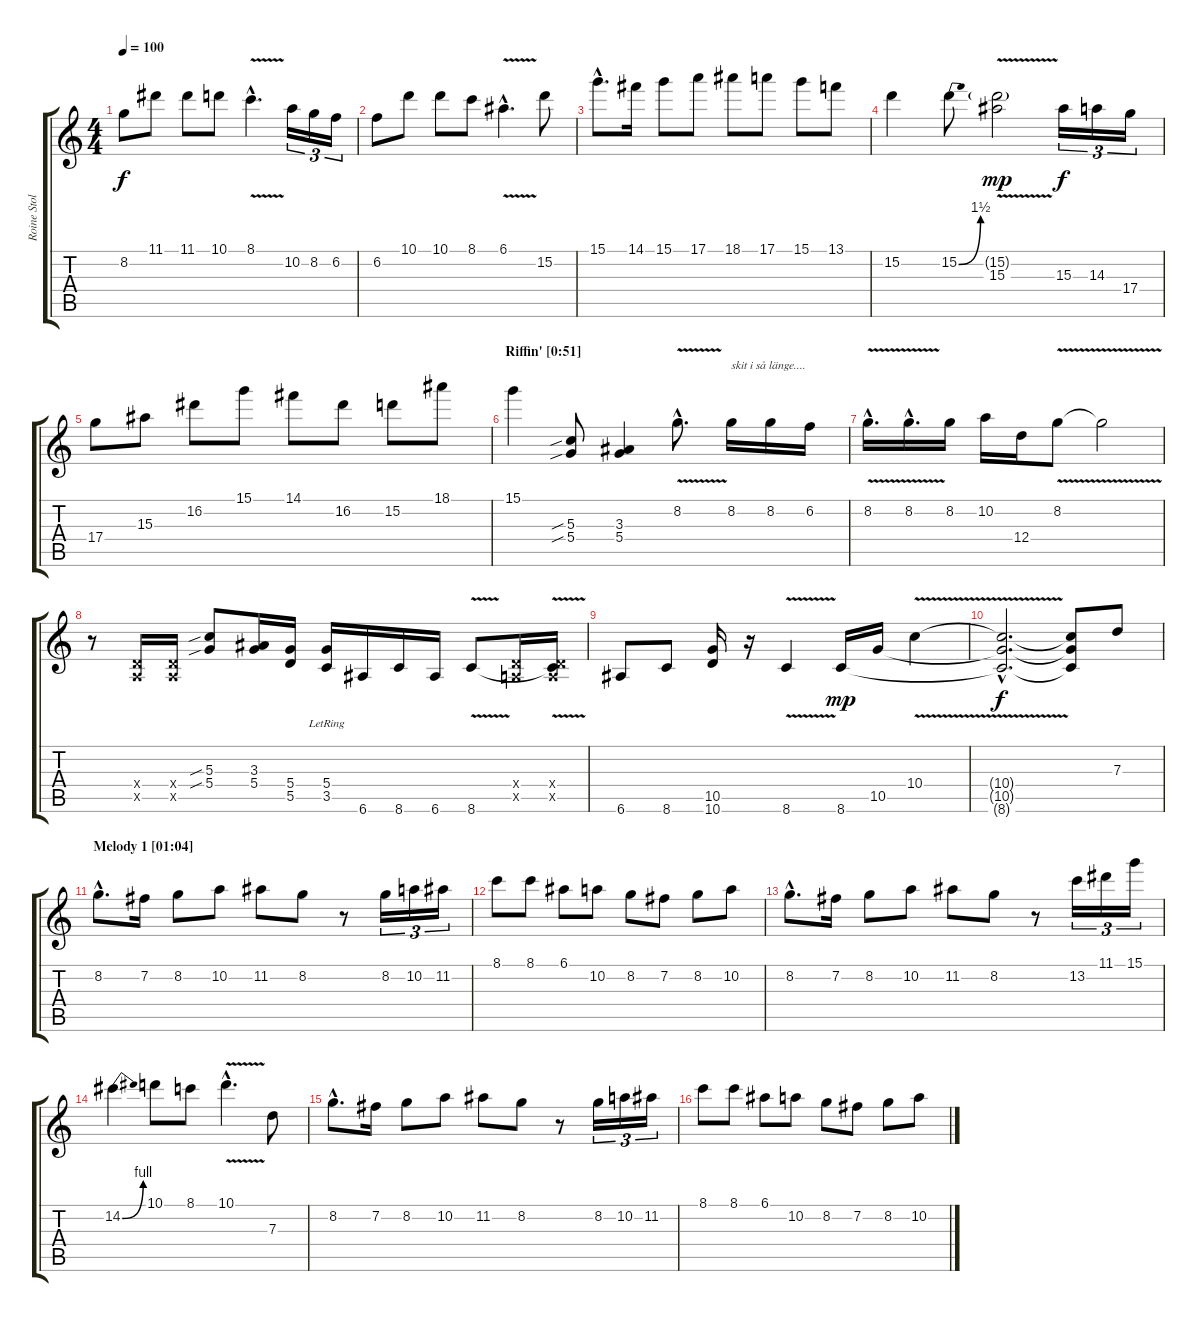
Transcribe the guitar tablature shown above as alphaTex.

\track ("Roine Stolt" "Roine Stol") {instrument distortionguitar}
\staff {score tabs}
\tuning (E4 B3 G3 D3 A2 E2) {hide}
\ts (4 4)
\tempo 100
\clef g2
\ks c
8.2.8{dy f} 11.1.8 11.1.8 10.1.8 8.1{v hac}.4{d} 10.2.16{tu (3 2)} 8.2.16{tu (3 2)} 6.2.16{tu (3 2)} |
6.2.8 10.1.8 10.1.8 8.1.8 6.1{v hac}.4{d} 15.2.8 |
15.1{hac}.8{d} 14.1.16 15.1.8 17.1.8 18.1.8 17.1.8 15.1.8 13.1.8 |
15.2.4 15.2{be (bend 0 0 60 6)}.8 (15.2{g} 15.3{v}).2{dy mp} 15.3.16{tu (3 2) dy f} 14.3.16{tu (3 2)} 17.4.16{tu (3 2)} |
17.4.8 15.3.8 16.2.8 15.1.8 14.1.8 16.2.8 15.2.8 18.1.8 |
\section ("" "Riffin' [0:51]")
15.1.4 (5.3{sib} 5.4{sib}).8 (3.3 5.4).4 8.2{v hac}.8{d} 8.2.16{txt "skit i så länge...."} 8.2.16 6.2.16 |
8.2{v hac}.16{d} 8.2{v hac}.16{d} 8.2.16 10.2.16 12.4.16 8.2{v}.8 8.2{t}.2 |
r.8 (0.4{x} 0.5{x}).16 (0.4{x} 0.5{x}).16 (5.3{sib} 5.4{sib}).8 (3.3 5.4).16 (5.4 5.5).16 (5.4{lr} 3.5{lr}).16 6.6.16 8.6.16 6.6.16 8.6{v}.8 (0.4{x} 0.5{x}).16 (0.4{x} 0.5{x} 8.6{t}).16 |
6.6.8 8.6.8 (10.5 10.6).16 r.16 8.6{v}.4 8.6.16{dy mp} 10.5.16 10.4{v}.4 |
(10.4{hac t} 10.5{hac t} 8.6{hac t}).2{d dy f} (10.4{t} 10.5{t} 8.6{t}).8 7.3.8 |
\section ("" "Melody 1 [01:04]")
8.2{hac}.8{d} 7.2.16 8.2.8 10.2.8 11.2.8 8.2.8 r.8 8.2.16{tu (3 2)} 10.2.16{tu (3 2)} 11.2.16{tu (3 2)} |
8.1.8 8.1.8 6.1.8 10.2.8 8.2.8 7.2.8 8.2.8 10.2.8 |
8.2{hac}.8{d} 7.2.16 8.2.8 10.2.8 11.2.8 8.2.8 r.8 13.2.16{tu (3 2)} 11.1.16{tu (3 2)} 15.1.16{tu (3 2)} |
14.2{be (bend 0 0 60 4)}.4 10.1.8 8.1.8 10.1{v hac}.4{d} 7.3.8 |
8.2{hac}.8{d} 7.2.16 8.2.8 10.2.8 11.2.8 8.2.8 r.8 8.2.16{tu (3 2)} 10.2.16{tu (3 2)} 11.2.16{tu (3 2)} |
8.1.8 8.1.8 6.1.8 10.2.8 8.2.8 7.2.8 8.2.8 10.2.8
